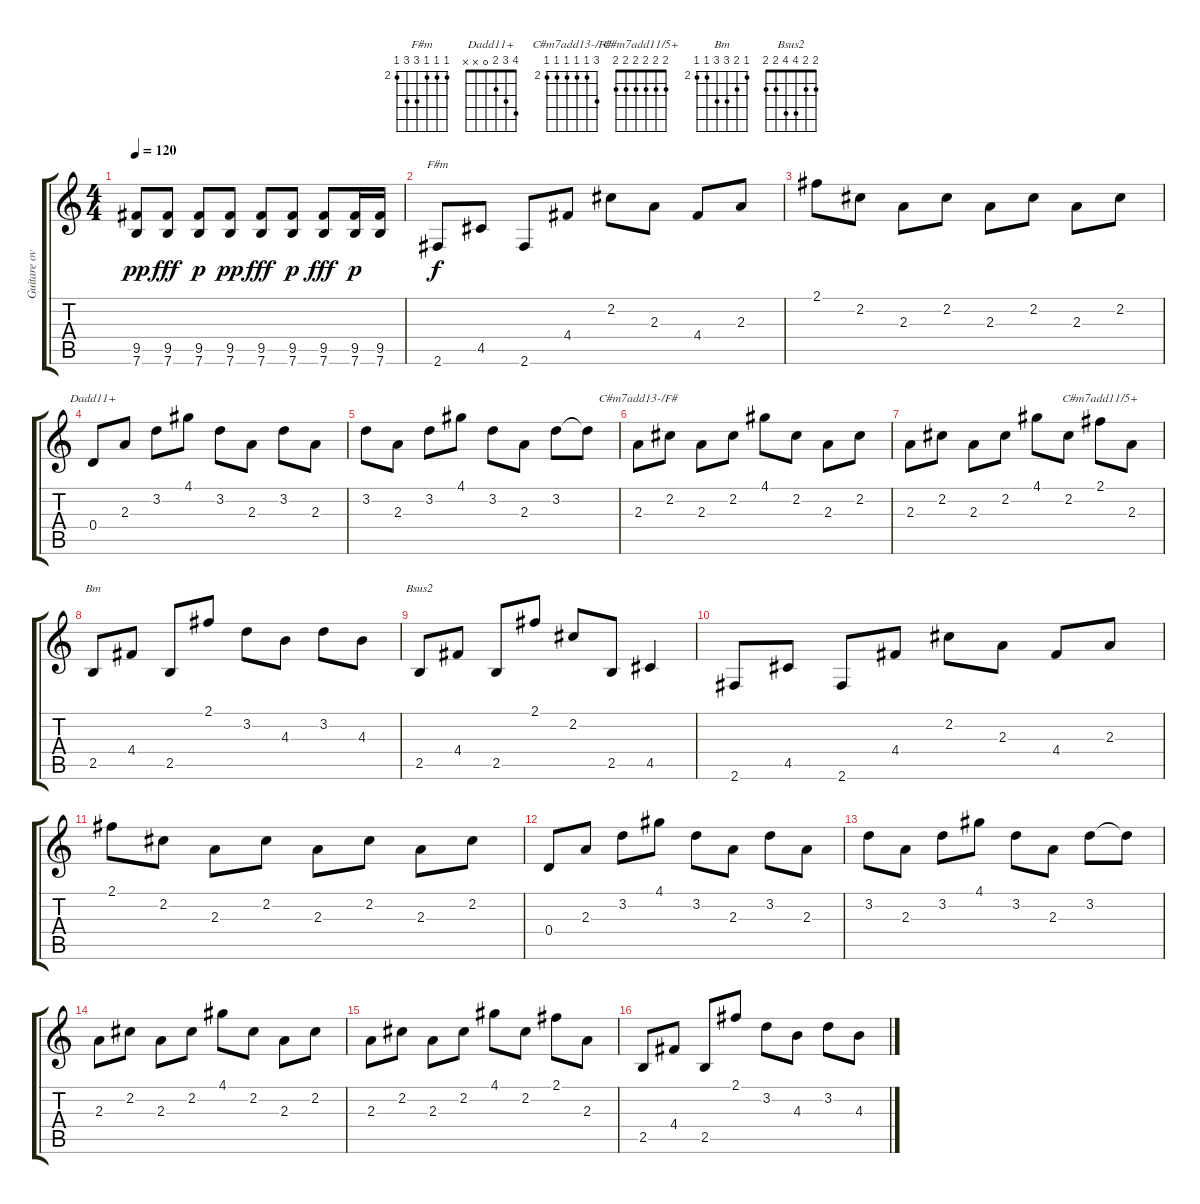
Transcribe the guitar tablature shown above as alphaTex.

\track ("Guitare overdrive" "Guitare ov") {instrument overdrivenguitar}
\staff {score tabs}
\tuning (E4 B3 G3 D3 A2 E2) {hide}
\chord ("F#m" 2 2 2 4 4 2) {firstfret 2}
\chord ("Dadd11+" 4 3 2 0 x x)
\chord ("C#m7add13-/F#" 4 2 2 2 2 2) {firstfret 2}
\chord ("C#m7add11/5+" 2 2 2 2 2 2)
\chord ("Bm" 2 3 4 4 2 2) {firstfret 2}
\chord ("Bsus2" 2 2 4 4 2 2)
\ts (4 4)
\tempo 120
\clef g2
\ks c
(9.5 7.6).8{dy pp} (9.5 7.6).8{dy fff} (9.5 7.6).8{dy p} (9.5 7.6).8{dy pp} (9.5 7.6).8{dy fff} (9.5 7.6).8{dy p} (9.5 7.6).8{dy fff} (9.5 7.6).16{dy p} (9.5 7.6).16 |
2.6.8{ch "F#m" dy f} 4.5.8 2.6.8 4.4.8 2.2.8 2.3.8 4.4.8 2.3.8 |
2.1.8 2.2.8 2.3.8 2.2.8 2.3.8 2.2.8 2.3.8 2.2.8 |
0.4.8{ch "Dadd11+"} 2.3.8 3.2.8 4.1.8 3.2.8 2.3.8 3.2.8 2.3.8 |
3.2.8 2.3.8 3.2.8 4.1.8 3.2.8 2.3.8 3.2.8 3.2{t}.8 |
2.3.8{ch "C#m7add13-/F#"} 2.2.8 2.3.8 2.2.8 4.1.8 2.2.8 2.3.8 2.2.8 |
2.3.8 2.2.8 2.3.8 2.2.8 4.1.8 2.2.8 2.1.8{ch "C#m7add11/5+"} 2.3.8 |
2.5.8{ch "Bm"} 4.4.8 2.5.8 2.1.8 3.2.8 4.3.8 3.2.8 4.3.8 |
2.5.8{ch "Bsus2"} 4.4.8 2.5.8 2.1.8 2.2.8 2.5.8 4.5.4 |
2.6.8 4.5.8 2.6.8 4.4.8 2.2.8 2.3.8 4.4.8 2.3.8 |
2.1.8 2.2.8 2.3.8 2.2.8 2.3.8 2.2.8 2.3.8 2.2.8 |
0.4.8 2.3.8 3.2.8 4.1.8 3.2.8 2.3.8 3.2.8 2.3.8 |
3.2.8 2.3.8 3.2.8 4.1.8 3.2.8 2.3.8 3.2.8 3.2{t}.8 |
2.3.8 2.2.8 2.3.8 2.2.8 4.1.8 2.2.8 2.3.8 2.2.8 |
2.3.8 2.2.8 2.3.8 2.2.8 4.1.8 2.2.8 2.1.8 2.3.8 |
2.5.8 4.4.8 2.5.8 2.1.8 3.2.8 4.3.8 3.2.8 4.3.8
